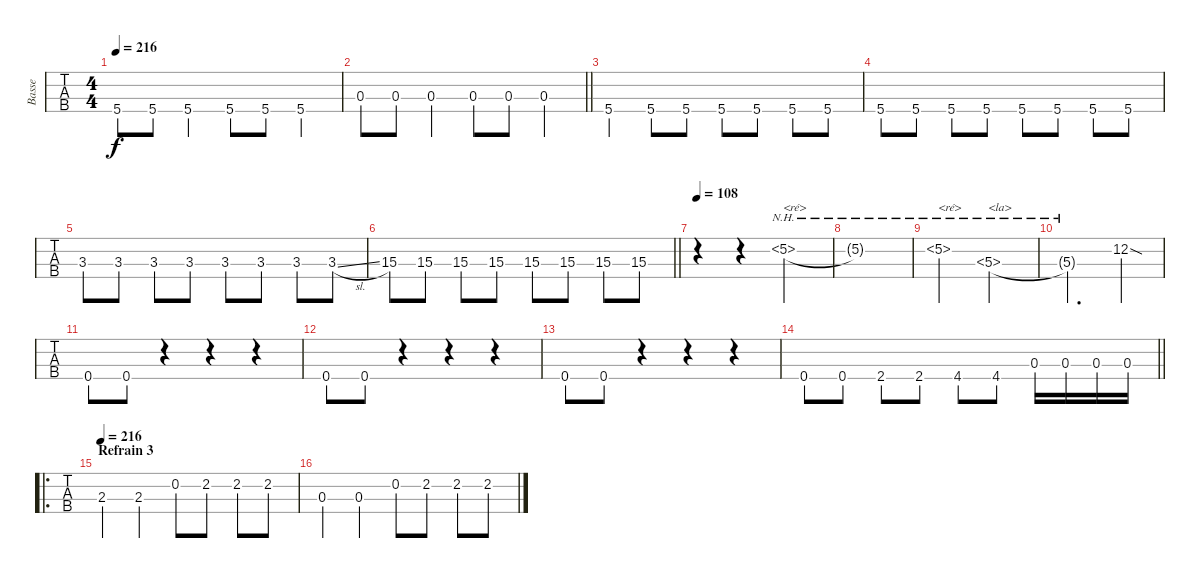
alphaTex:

\track ("Basse" "Basse") {instrument electricbassfinger}
\staff {tabs}
\tuning (G2 D2 A1 D1) {hide}
\ts (4 4)
\tempo 216
\clef f4
\ks c
5.4.8{dy f} 5.4.8 5.4.4 5.4.8 5.4.8 5.4.4 |
\barLineRight lightlight
0.3.8 0.3.8 0.3.4 0.3.8 0.3.8 0.3.4 |
5.4.4 5.4.8 5.4.8 5.4.8 5.4.8 5.4.8 5.4.8 |
5.4.8 5.4.8 5.4.8 5.4.8 5.4.8 5.4.8 5.4.8 5.4.8 |
3.3.8 3.3.8 3.3.8 3.3.8 3.3.8 3.3.8 3.3.8 3.3{sl}.8 |
\barLineRight lightlight
15.3.8 15.3.8 15.3.8 15.3.8 15.3.8 15.3.8 15.3.8 15.3.8 |
\tempo 108
r.4 r.4 5.2{nh}.2{txt "<ré>"} |
5.2{nh t}.1 |
5.2{nh}.2{txt "<ré>"} 5.3{nh}.2{txt "<la>"} |
5.3{nh t}.2{d} 12.2{sod}.4 |
0.4.8 0.4.8 r.4 r.4 r.4 |
0.4.8 0.4.8 r.4 r.4 r.4 |
0.4.8 0.4.8 r.4 r.4 r.4 |
\barLineRight lightlight
0.4.8 0.4.8 2.4.8 2.4.8 4.4.8 4.4.8 0.3.16 0.3.16 0.3.16 0.3.16 |
\ro
\section ("" "Refrain 3")
\tempo 216
2.3.4 2.3.4 0.2.8 2.2.8 2.2.8 2.2.8 |
0.3.4 0.3.4 0.2.8 2.2.8 2.2.8 2.2.8
